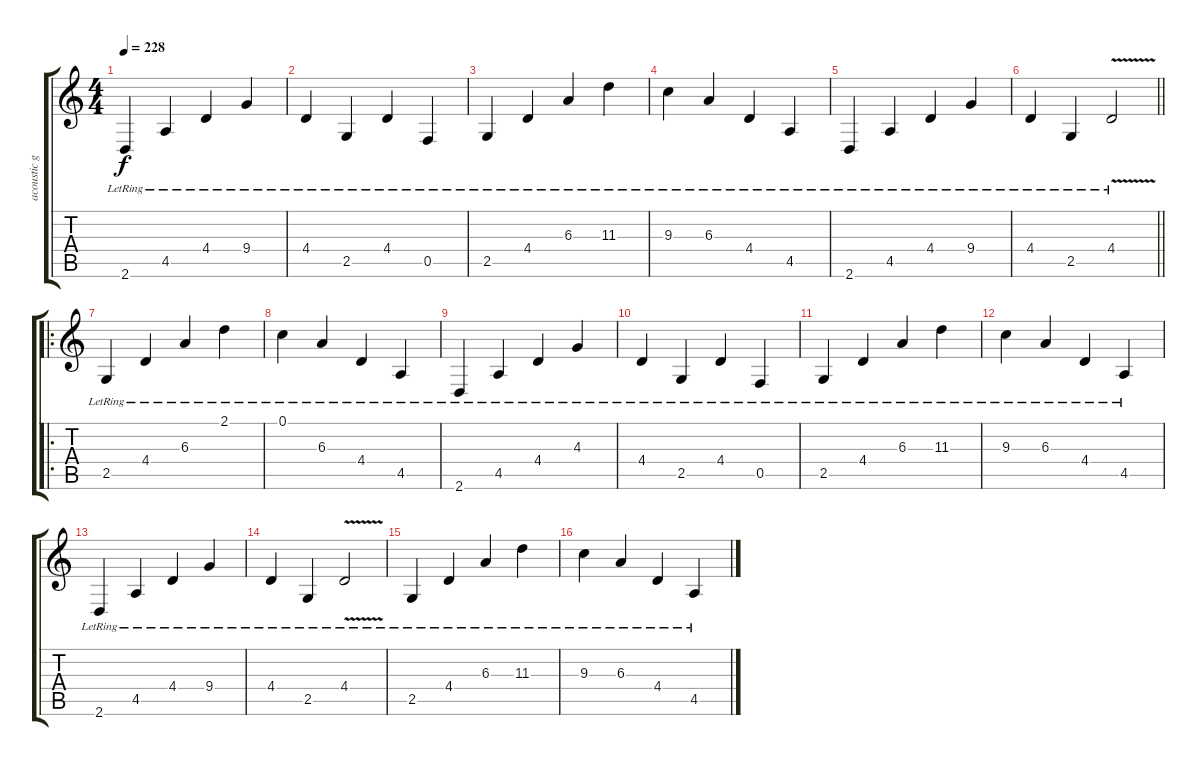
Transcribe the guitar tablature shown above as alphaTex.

\track ("acoustic gbz" "acoustic g") {instrument acousticguitarsteel}
\staff {score tabs}
\tuning (C4 G3 Eb3 Bb2 F2 C2) {hide}
\ts (4 4)
\tempo 228
\clef g2
\ks c
2.6{lr}.4{dy f} 4.5{lr}.4 4.4{lr}.4 9.4{lr}.4 |
4.4{lr}.4 2.5{lr}.4 4.4{lr}.4 0.5{lr}.4 |
2.5{lr}.4 4.4{lr}.4 6.3{lr}.4 11.3{lr}.4 |
9.3{lr}.4 6.3{lr}.4 4.4{lr}.4 4.5{lr}.4 |
2.6{lr}.4 4.5{lr}.4 4.4{lr}.4 9.4{lr}.4 |
\barLineRight lightlight
4.4{lr}.4 2.5{lr}.4 4.4{v lr}.2 |
\ro
2.5{lr}.4 4.4{lr}.4 6.3{lr}.4 2.1{lr}.4 |
0.1{lr}.4 6.3{lr}.4 4.4{lr}.4 4.5{lr}.4 |
2.6{lr}.4 4.5{lr}.4 4.4{lr}.4 4.3{lr}.4 |
4.4{lr}.4 2.5{lr}.4 4.4{lr}.4 0.5{lr}.4 |
2.5{lr}.4 4.4{lr}.4 6.3{lr}.4 11.3{lr}.4 |
9.3{lr}.4 6.3{lr}.4 4.4{lr}.4 4.5{lr}.4 |
2.6{lr}.4 4.5{lr}.4 4.4{lr}.4 9.4{lr}.4 |
4.4{lr}.4 2.5{lr}.4 4.4{v lr}.2 |
2.5{lr}.4 4.4{lr}.4 6.3{lr}.4 11.3{lr}.4 |
9.3{lr}.4 6.3{lr}.4 4.4{lr}.4 4.5{lr}.4
